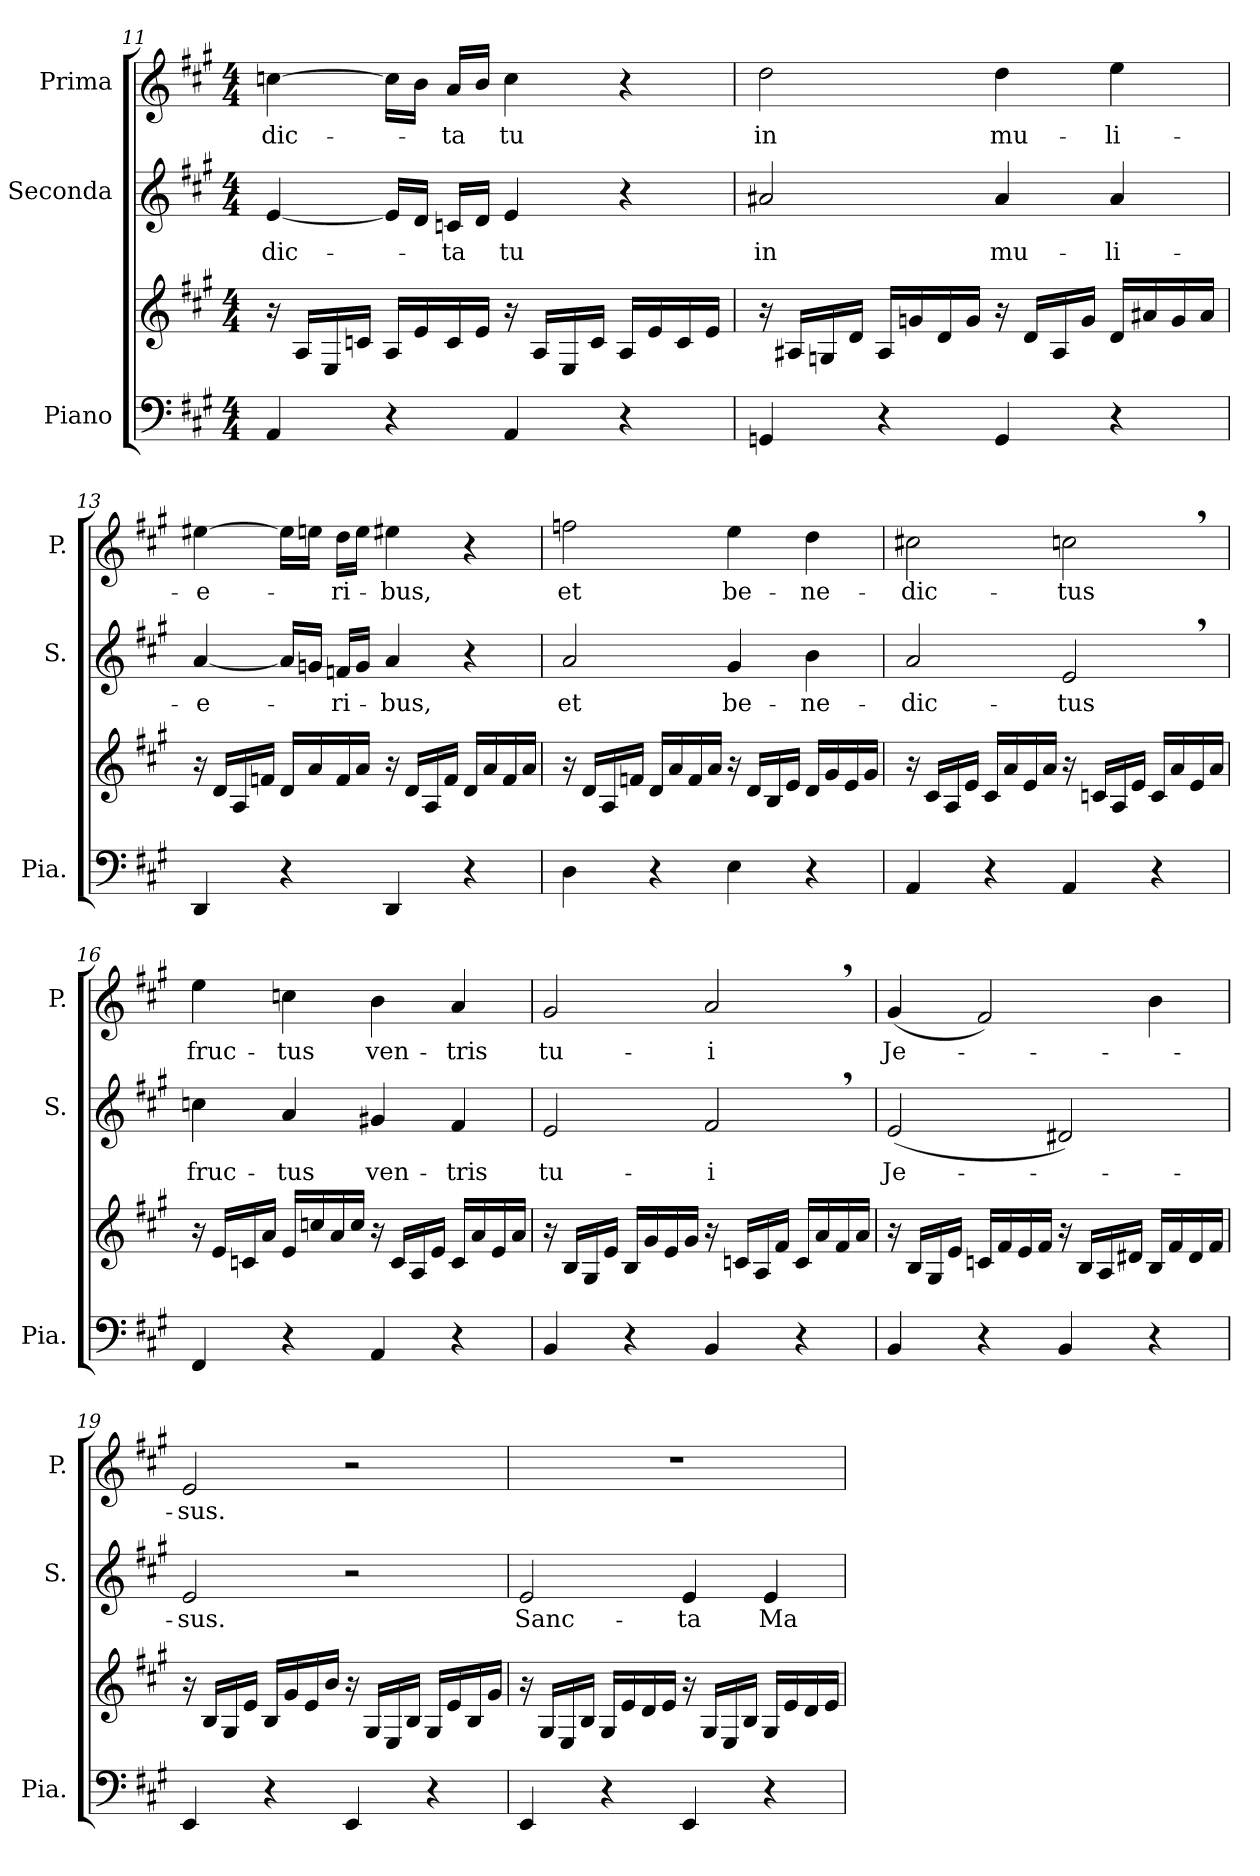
**kern	**kern	**kern	**text	**kern	**text
*part3	*part3	*part2	*part2	*part1	*part1
*staff4	*staff3	*staff2	*staff2	*staff1	*staff1
*I"Piano	*	*I"Seconda	*	*I"Prima	*
*I'Pia.	*	*I'S.	*	*I'P.	*
*clefF4	*clefG2	*clefG2	*	*clefG2	*
*k[f#c#g#]	*k[f#c#g#]	*k[f#c#g#]	*	*k[f#c#g#]	*
*M4/4	*M4/4	*M4/4	*	*M4/4	*
=11	=11	=11	=11	=11	=11
!	!	!	!LO:LY:b	!	!LO:LY:b
4AA/	16r	[4e/	-dic-	[4ccn\	-dic-
.	16A/LL	.	.	.	.
.	16E/	.	.	.	.
.	16cn/JJ	.	.	.	.
4r	16A/LL	16e/LL]	.	16cc\LL]	.
.	16e/	16d/JJ	.	16b\JJ	.
!	!	!	!LO:LY:b	!	!LO:LY:b
.	16c/	16cn/LL	-ta	16a/LL	-ta
.	16e/JJ	16d/JJ	.	16b/JJ	.
!	!	!	!LO:LY:b	!	!LO:LY:b
4AA/	16r	4e/	tu	4cc\	tu
.	16A/LL	.	.	.	.
.	16E/	.	.	.	.
.	16c/JJ	.	.	.	.
4r	16A/LL	4r	.	4r	.
.	16e/	.	.	.	.
.	16c/	.	.	.	.
.	16e/JJ	.	.	.	.
=12	=12	=12	=12	=12	=12
!	!	!	!LO:LY:b	!	!LO:LY:b
4GGn/	16r	2a#X/	in	2dd\	in
.	16A#X/LL	.	.	.	.
.	16Gn/	.	.	.	.
.	16d/JJ	.	.	.	.
4r	16A#/LL	.	.	.	.
.	16gn/	.	.	.	.
.	16d/	.	.	.	.
.	16g/JJ	.	.	.	.
!	!	!	!LO:LY:b	!	!LO:LY:b
4GG/	16r	4a#/	mu-	4dd\	mu-
.	16d/LL	.	.	.	.
.	16A#/	.	.	.	.
.	16g/JJ	.	.	.	.
!	!	!	!LO:LY:b	!	!LO:LY:b
4r	16d/LL	4a#/	-li-	4ee\	-li-
.	16a#X/	.	.	.	.
.	16g/	.	.	.	.
.	16a#/JJ	.	.	.	.
!!LO:LB:g=z
=13	=13	=13	=13	=13	=13
!	!	!	!LO:LY:b	!	!LO:LY:b
4DD/	16r	[4a/	-e-	[4ee#X\	-e-
.	16d/LL	.	.	.	.
.	16A/	.	.	.	.
.	16fn/JJ	.	.	.	.
4r	16d/LL	16a/LL]	.	16ee#\LL]	.
.	16a/	16gn/JJ	.	16een\JJ	.
!	!	!	!LO:LY:b	!	!LO:LY:b
.	16f/	16fn/LL	-ri-	16dd\LL	-ri-
.	16a/JJ	16g/JJ	.	16ee\JJ	.
!	!	!	!LO:LY:b	!	!LO:LY:b
4DD/	16r	4a/	-bus,	4ee#X\	-bus,
.	16d/LL	.	.	.	.
.	16A/	.	.	.	.
.	16f/JJ	.	.	.	.
4r	16d/LL	4r	.	4r	.
.	16a/	.	.	.	.
.	16f/	.	.	.	.
.	16a/JJ	.	.	.	.
=14	=14	=14	=14	=14	=14
!	!	!	!LO:LY:b	!	!LO:LY:b
4D\	16r	2a/	et	2ffn\	et
.	16d/LL	.	.	.	.
.	16A/	.	.	.	.
.	16fn/JJ	.	.	.	.
4r	16d/LL	.	.	.	.
.	16a/	.	.	.	.
.	16f/	.	.	.	.
.	16a/JJ	.	.	.	.
!	!	!	!LO:LY:b	!	!LO:LY:b
4E\	16r	4g#/	be-	4ee\	be-
.	16d/LL	.	.	.	.
.	16B/	.	.	.	.
.	16e/JJ	.	.	.	.
!	!	!	!LO:LY:b	!	!LO:LY:b
4r	16d/LL	4b\	-ne-	4dd\	-ne-
.	16g#/	.	.	.	.
.	16e/	.	.	.	.
.	16g#/JJ	.	.	.	.
=15	=15	=15	=15	=15	=15
!	!	!	!LO:LY:b	!	!LO:LY:b
4AA/	16r	2a/	-dic-	2cc#X\	-dic-
.	16c#/LL	.	.	.	.
.	16A/	.	.	.	.
.	16e/JJ	.	.	.	.
4r	16c#/LL	.	.	.	.
.	16a/	.	.	.	.
.	16e/	.	.	.	.
.	16a/JJ	.	.	.	.
!	!	!	!LO:LY:b	!	!LO:LY:b
4AA/	16r	2e,/	-tus	2ccn,\	-tus
.	16cn/LL	.	.	.	.
.	16A/	.	.	.	.
.	16e/JJ	.	.	.	.
4r	16c/LL	.	.	.	.
.	16a/	.	.	.	.
.	16e/	.	.	.	.
.	16a/JJ	.	.	.	.
!!LO:LB:g=z
=16	=16	=16	=16	=16	=16
!	!	!	!LO:LY:b	!	!LO:LY:b
4FF#/	16r	4ccn\	fruc-	4ee\	fruc-
.	16e/LL	.	.	.	.
.	16cn/	.	.	.	.
.	16a/JJ	.	.	.	.
!	!	!	!LO:LY:b	!	!LO:LY:b
4r	16e/LL	4a/	-tus	4ccn\	-tus
.	16ccn/	.	.	.	.
.	16a/	.	.	.	.
.	16cc/JJ	.	.	.	.
!	!	!	!LO:LY:b	!	!LO:LY:b
4AA/	16r	4g#X/	ven-	4b\	ven-
.	16c/LL	.	.	.	.
.	16A/	.	.	.	.
.	16e/JJ	.	.	.	.
!	!	!	!LO:LY:b	!	!LO:LY:b
4r	16c/LL	4f#/	-tris	4a/	-tris
.	16a/	.	.	.	.
.	16e/	.	.	.	.
.	16a/JJ	.	.	.	.
=17	=17	=17	=17	=17	=17
!	!	!	!LO:LY:b	!	!LO:LY:b
4BB/	16r	2e/	tu-	2g#/	tu-
.	16B/LL	.	.	.	.
.	16G#/	.	.	.	.
.	16e/JJ	.	.	.	.
4r	16B/LL	.	.	.	.
.	16g#/	.	.	.	.
.	16e/	.	.	.	.
.	16g#/JJ	.	.	.	.
!	!	!	!LO:LY:b	!	!LO:LY:b
4BB/	16r	2f#,/	-i	2a,/	-i
.	16cn/LL	.	.	.	.
.	16A/	.	.	.	.
.	16f#/JJ	.	.	.	.
4r	16c/LL	.	.	.	.
.	16a/	.	.	.	.
.	16f#/	.	.	.	.
.	16a/JJ	.	.	.	.
=18	=18	=18	=18	=18	=18
!	!	!	!LO:LY:b	!	!LO:LY:b
4BB/	16r	(>2e/	Je-	(<4g#/	Je-
.	16B/LL	.	.	.	.
.	16G#/	.	.	.	.
.	16e/JJ	.	.	.	.
4r	16cn/LL	.	.	2f#/)	.
.	16f#/	.	.	.	.
.	16e/	.	.	.	.
.	16f#/JJ	.	.	.	.
4BB/	16r	2d#X/)	.	.	.
.	16B/LL	.	.	.	.
.	16A/	.	.	.	.
.	16d#X/JJ	.	.	.	.
4r	16B/LL	.	.	4b\	.
.	16f#/	.	.	.	.
.	16d#/	.	.	.	.
.	16f#/JJ	.	.	.	.
!!LO:PB:g=z
=19	=19	=19	=19	=19	=19
!	!	!	!LO:LY:b	!	!LO:LY:b
4EE/	16r	2e/	-sus.	2e/	-sus.
.	16B/LL	.	.	.	.
.	16G#/	.	.	.	.
.	16e/JJ	.	.	.	.
4r	16B/LL	.	.	.	.
.	16g#/	.	.	.	.
.	16e/	.	.	.	.
.	16b/JJ	.	.	.	.
4EE/	16r	2r	.	2r	.
.	16G#/LL	.	.	.	.
.	16E/	.	.	.	.
.	16B/JJ	.	.	.	.
4r	16G#/LL	.	.	.	.
.	16e/	.	.	.	.
.	16B/	.	.	.	.
.	16g#/JJ	.	.	.	.
=20	=20	=20	=20	=20	=20
!	!	!	!LO:LY:b	!	!
4EE/	16r	2e/	Sanc-	1r	.
.	16G#/LL	.	.	.	.
.	16E/	.	.	.	.
.	16B/JJ	.	.	.	.
4r	16G#/LL	.	.	.	.
.	16e/	.	.	.	.
.	16d/	.	.	.	.
.	16e/JJ	.	.	.	.
!	!	!	!LO:LY:b	!	!
4EE/	16r	4e/	-ta	.	.
.	16G#/LL	.	.	.	.
.	16E/	.	.	.	.
.	16B/JJ	.	.	.	.
!	!	!	!LO:LY:b	!	!
4r	16G#/LL	4e/	Ma-	.	.
.	16e/	.	.	.	.
.	16d/	.	.	.	.
.	16e/JJ	.	.	.	.
=	=	=	=	=	=
*-	*-	*-	*-	*-	*-
